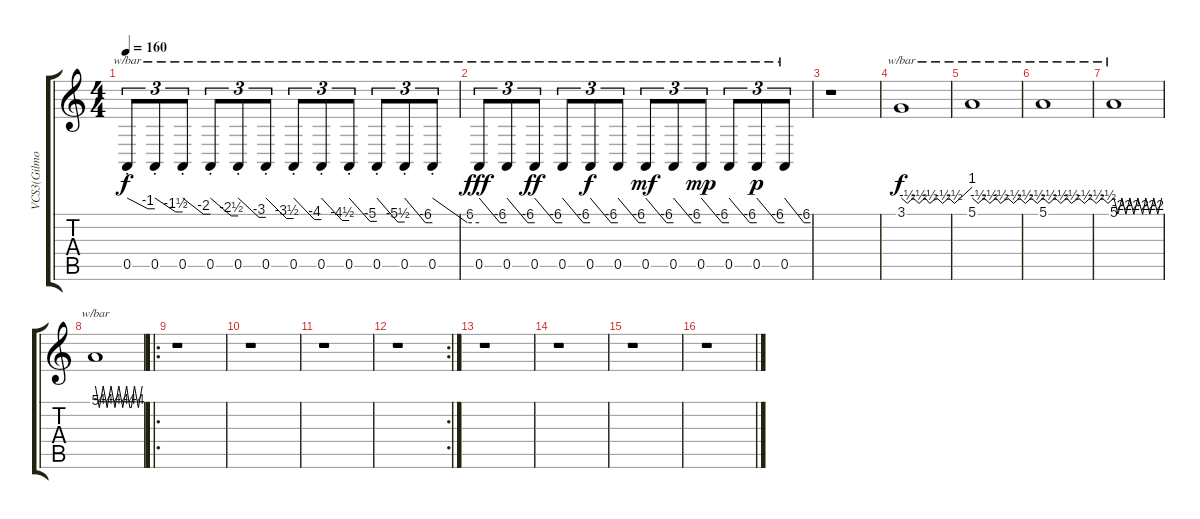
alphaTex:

\track ("VCS3(Gilmour)" "VCS3(Gilmo") {instrument lead2sawtooth}
\staff {score tabs}
\tuning (E4 B3 G3 D3 A2 E2) {hide}
\ts (4 4)
\tempo 160
\clef g2
\ks c
0.5{st}.8{tu (3 2) tbe (custom default 0 0 45 -4 60 -4) dy f balance 0} 0.5{st}.8{tu (3 2) tbe (custom default 0 0 45 -6 60 -6)} 0.5{st}.8{tu (3 2) tbe (custom default 0 0 45 -8 60 -8)} 0.5{st}.8{tu (3 2) tbe (custom default 0 0 45 -10 60 -10)} 0.5{st}.8{tu (3 2) tbe (custom default 0 0 45 -12 60 -12)} 0.5{st}.8{tu (3 2) tbe (custom default 0 0 45 -14 60 -14)} 0.5{st}.8{tu (3 2) tbe (custom default 0 0 45 -16 60 -16)} 0.5{st}.8{tu (3 2) tbe (custom default 0 0 45 -18 60 -18)} 0.5{st}.8{tu (3 2) tbe (custom default 0 0 45 -20 60 -20)} 0.5{st}.8{tu (3 2) tbe (custom default 0 0 45 -22 60 -22)} 0.5{st}.8{tu (3 2) tbe (custom default 0 0 45 -24 60 -24)} 0.5{st}.8{tu (3 2) tbe (custom default 0 0 45 -24 60 -24)} |
0.5.8{tu (3 2) tbe (custom default 0 0 45 -24 60 -24) dy fff} 0.5.8{tu (3 2) tbe (custom default 0 0 45 -24 60 -24)} 0.5.8{tu (3 2) tbe (custom default 0 0 45 -24 60 -24) dy ff} 0.5.8{tu (3 2) tbe (custom default 0 0 45 -24 60 -24)} 0.5.8{tu (3 2) tbe (custom default 0 0 45 -24 60 -24) dy f} 0.5.8{tu (3 2) tbe (custom default 0 0 45 -24 60 -24)} 0.5.8{tu (3 2) tbe (custom default 0 0 45 -24 60 -24) dy mf} 0.5.8{tu (3 2) tbe (custom default 0 0 45 -24 60 -24)} 0.5.8{tu (3 2) tbe (custom default 0 0 45 -24 60 -24) dy mp} 0.5.8{tu (3 2) tbe (custom default 0 0 45 -24 60 -24)} 0.5.8{tu (3 2) tbe (custom default 0 0 45 -24 60 -24) dy p} 0.5.8{tu (3 2) tbe (custom default 0 0 45 -24 60 -24)} |
r.1 |
3.1.1{tbe (custom default 0 0 5 -2 10 0 15 -2 20 0 24 -2 30 0 35 -2 40 0 45 -2 50 0 60 4) dy f volume 10 instrument pad8sweep} |
5.1.1{tbe (custom default 0 0 5 -2 10 0 15 -2 20 0 24 -2 30 0 35 -2 40 0 45 -2 50 0 55 -2 60 0) volume 10} |
5.1.1{tbe (custom default 0 0 5 -2 10 0 15 -2 20 0 24 -2 30 0 35 -2 40 0 45 -2 50 0 55 -2 60 0) volume 10} |
5.1.1{tbe (custom default 0 0 5 -8 10 0 15 -8 20 0 25 -8 30 0 36 -8 40 0 45 -8 50 0 55 -8 60 0) volume 10} |
5.1.1{tbe (custom default 0 0 5 -16 10 0 15 -16 20 0 25 -16 30 0 35 -16 40 0 44 -16 46 -16 50 0 55 -16 60 0) volume 10} |
\ro
r.1{instrument lead2sawtooth} |
r.1 |
r.1 |
\rc 2
r.1 |
r.1 |
r.1 |
r.1 |
r.1
